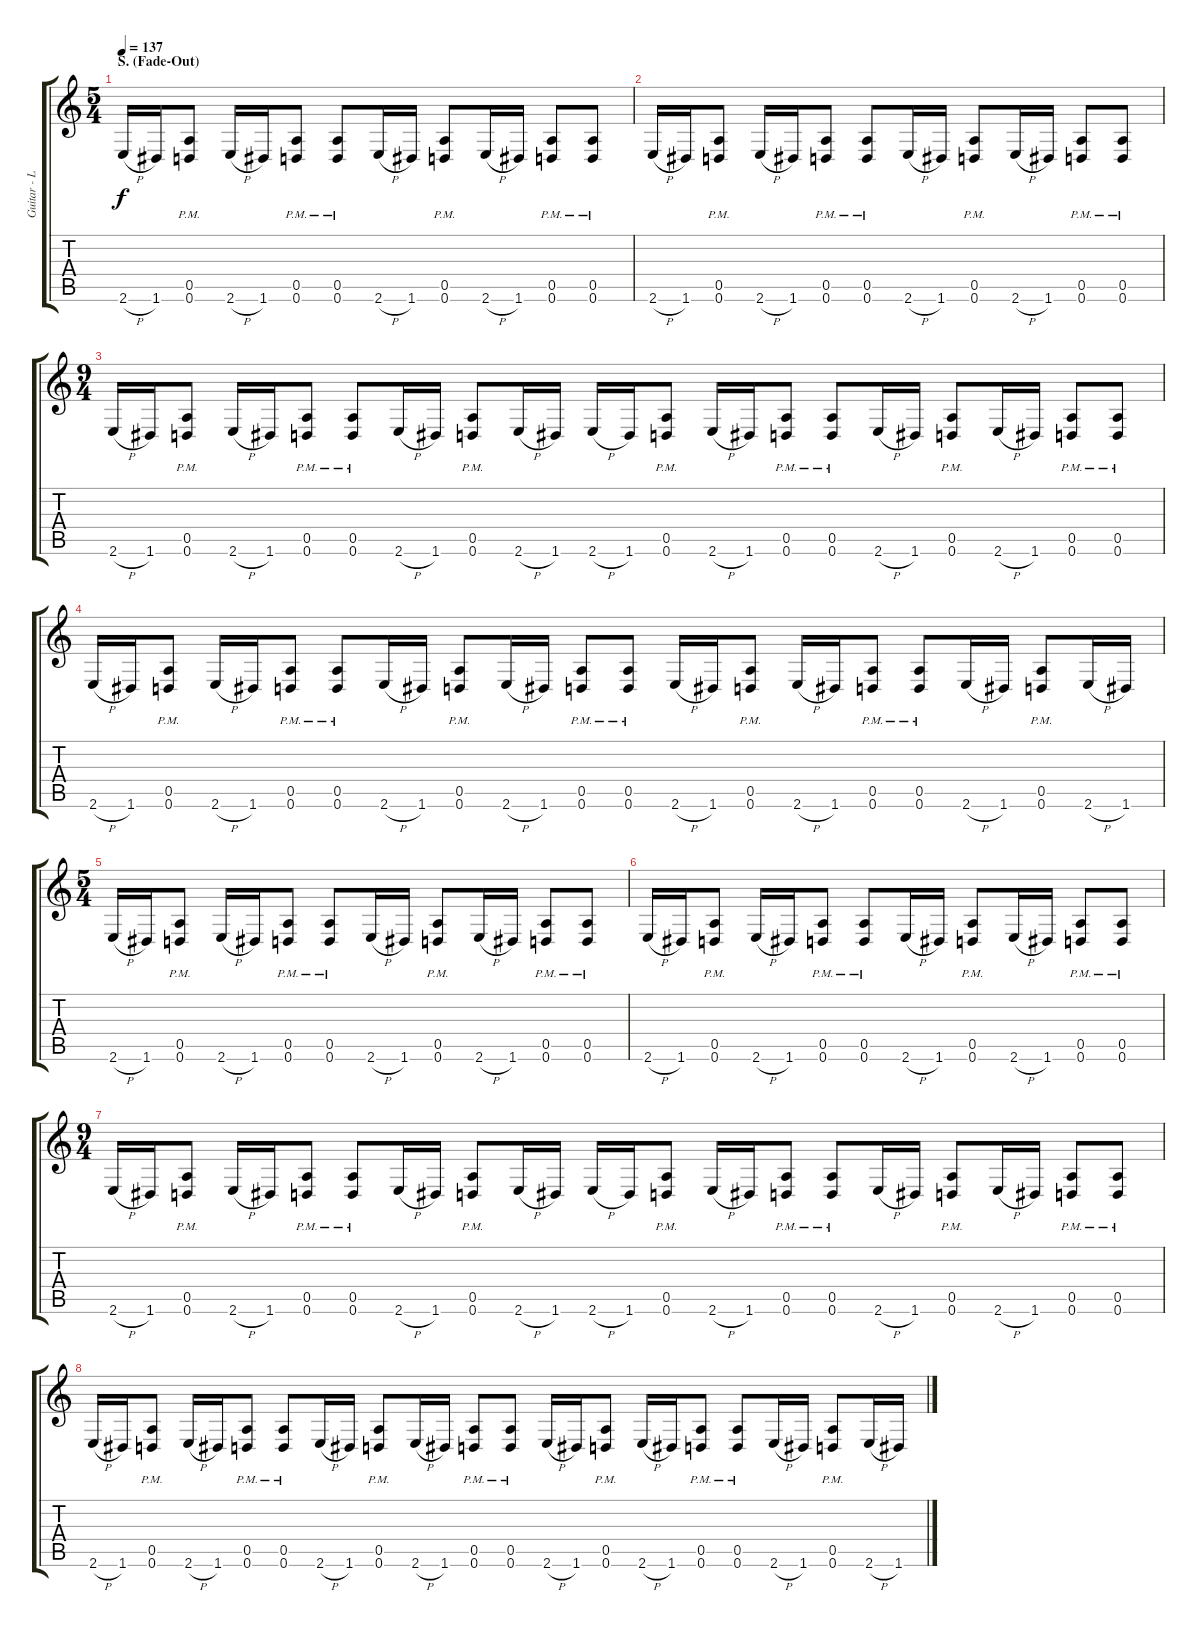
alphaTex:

\track ("Guitar - Left" "Guitar - L") {instrument distortionguitar}
\staff {score tabs}
\tuning (E4 B3 G3 D3 A2 D2) {hide}
\ts (5 4)
\section ("" "S. (Fade-Out)")
\tempo 137
\clef g2
\ks c
2.6{h}.16{dy f} 1.6.16 (0.5{pm} 0.6{pm}).8 2.6{h}.16 1.6.16 (0.5{pm} 0.6{pm}).8 (0.5{pm} 0.6{pm}).8 2.6{h}.16 1.6.16 (0.5{pm} 0.6{pm}).8 2.6{h}.16 1.6.16 (0.5{pm} 0.6{pm}).8 (0.5{pm} 0.6{pm}).8 |
2.6{h}.16 1.6.16 (0.5{pm} 0.6{pm}).8 2.6{h}.16 1.6.16 (0.5{pm} 0.6{pm}).8 (0.5{pm} 0.6{pm}).8 2.6{h}.16 1.6.16 (0.5{pm} 0.6{pm}).8 2.6{h}.16 1.6.16 (0.5{pm} 0.6{pm}).8 (0.5{pm} 0.6{pm}).8 |
\ts (9 4)
2.6{h}.16 1.6.16 (0.5{pm} 0.6{pm}).8 2.6{h}.16 1.6.16 (0.5{pm} 0.6{pm}).8 (0.5{pm} 0.6{pm}).8 2.6{h}.16 1.6.16 (0.5{pm} 0.6{pm}).8 2.6{h}.16 1.6.16 2.6{h}.16 1.6.16 (0.5{pm} 0.6{pm}).8 2.6{h}.16 1.6.16 (0.5{pm} 0.6{pm}).8 (0.5{pm} 0.6{pm}).8 2.6{h}.16 1.6.16 (0.5{pm} 0.6{pm}).8 2.6{h}.16 1.6.16 (0.5{pm} 0.6{pm}).8 (0.5{pm} 0.6{pm}).8 |
2.6{h}.16 1.6.16 (0.5{pm} 0.6{pm}).8 2.6{h}.16 1.6.16 (0.5{pm} 0.6{pm}).8 (0.5{pm} 0.6{pm}).8 2.6{h}.16 1.6.16 (0.5{pm} 0.6{pm}).8 2.6{h}.16 1.6.16 (0.5{pm} 0.6{pm}).8 (0.5{pm} 0.6{pm}).8 2.6{h}.16 1.6.16 (0.5{pm} 0.6{pm}).8 2.6{h}.16 1.6.16 (0.5{pm} 0.6{pm}).8 (0.5{pm} 0.6{pm}).8 2.6{h}.16 1.6.16 (0.5{pm} 0.6{pm}).8 2.6{h}.16 1.6.16 |
\ts (5 4)
2.6{h}.16 1.6.16 (0.5{pm} 0.6{pm}).8 2.6{h}.16 1.6.16 (0.5{pm} 0.6{pm}).8 (0.5{pm} 0.6{pm}).8 2.6{h}.16 1.6.16 (0.5{pm} 0.6{pm}).8 2.6{h}.16 1.6.16 (0.5{pm} 0.6{pm}).8 (0.5{pm} 0.6{pm}).8 |
2.6{h}.16 1.6.16 (0.5{pm} 0.6{pm}).8 2.6{h}.16 1.6.16 (0.5{pm} 0.6{pm}).8 (0.5{pm} 0.6{pm}).8 2.6{h}.16 1.6.16 (0.5{pm} 0.6{pm}).8 2.6{h}.16 1.6.16 (0.5{pm} 0.6{pm}).8 (0.5{pm} 0.6{pm}).8 |
\ts (9 4)
2.6{h}.16 1.6.16 (0.5{pm} 0.6{pm}).8 2.6{h}.16 1.6.16 (0.5{pm} 0.6{pm}).8 (0.5{pm} 0.6{pm}).8 2.6{h}.16 1.6.16 (0.5{pm} 0.6{pm}).8 2.6{h}.16 1.6.16 2.6{h}.16 1.6.16 (0.5{pm} 0.6{pm}).8 2.6{h}.16 1.6.16 (0.5{pm} 0.6{pm}).8 (0.5{pm} 0.6{pm}).8 2.6{h}.16 1.6.16 (0.5{pm} 0.6{pm}).8 2.6{h}.16 1.6.16 (0.5{pm} 0.6{pm}).8 (0.5{pm} 0.6{pm}).8 |
2.6{h}.16 1.6.16 (0.5{pm} 0.6{pm}).8 2.6{h}.16 1.6.16 (0.5{pm} 0.6{pm}).8 (0.5{pm} 0.6{pm}).8 2.6{h}.16 1.6.16 (0.5{pm} 0.6{pm}).8 2.6{h}.16 1.6.16 (0.5{pm} 0.6{pm}).8 (0.5{pm} 0.6{pm}).8 2.6{h}.16 1.6.16 (0.5{pm} 0.6{pm}).8 2.6{h}.16 1.6.16 (0.5{pm} 0.6{pm}).8 (0.5{pm} 0.6{pm}).8 2.6{h}.16 1.6.16 (0.5{pm} 0.6{pm}).8 2.6{h}.16 1.6.16
